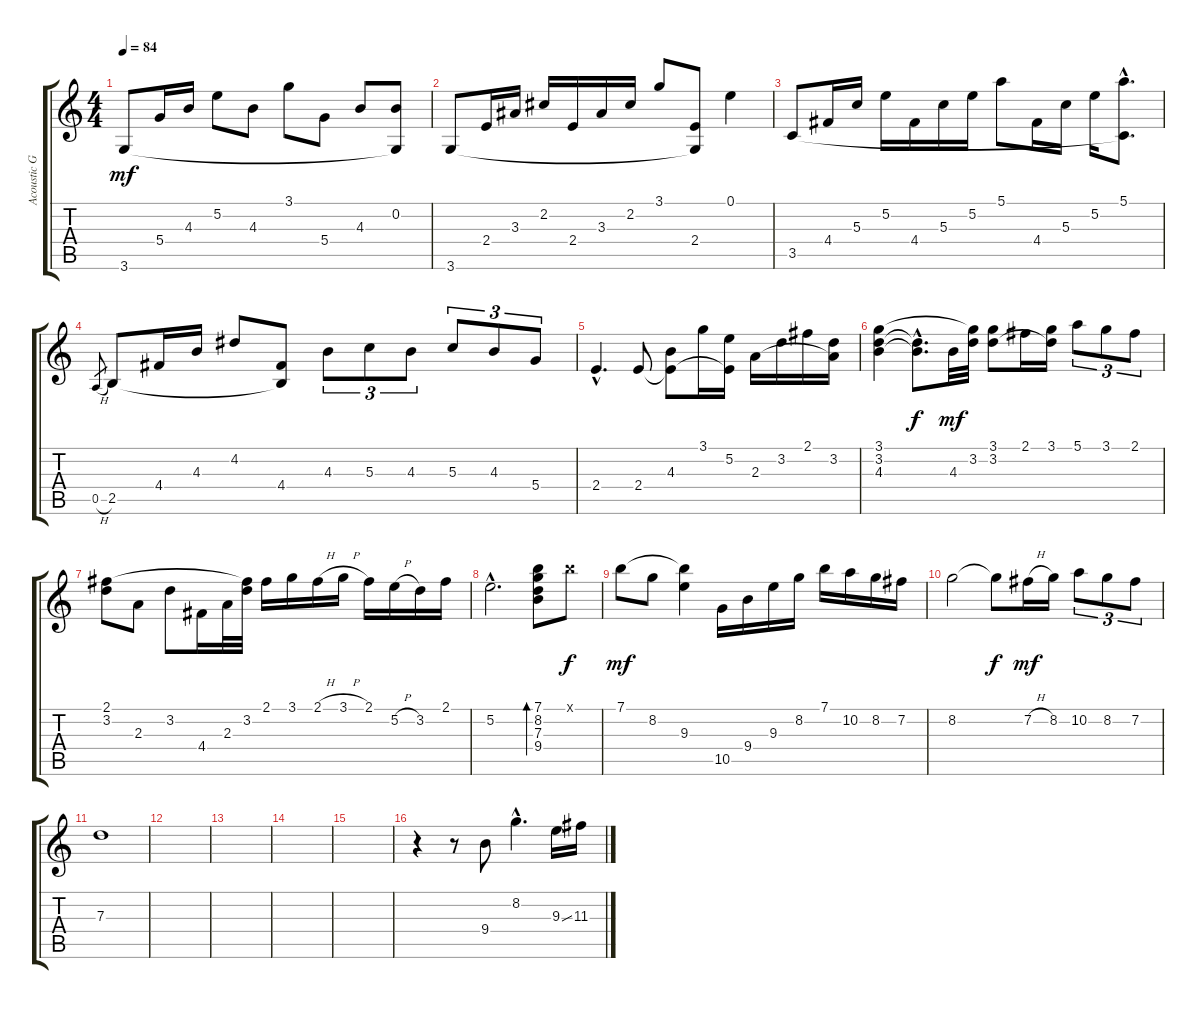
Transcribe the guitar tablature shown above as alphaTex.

\track ("Acoustic Guitar" "Acoustic G") {instrument acousticguitarnylon}
\staff {score tabs}
\tuning (E4 B3 G3 D3 A2 E2) {hide}
\ts (4 4)
\tempo 84
\clef g2
\ks c
3.6.8{dy mf} 5.4.16 4.3.16 5.2.8 4.3.8 3.1.8 5.4.8 4.3.8 (0.2 3.6{t}).8 |
3.6.8 2.4.16 3.3.16 2.2.16 2.4.16 3.3.16 2.2.16 3.1.8 (2.4 3.6{t}).8 0.1.4 |
3.5.8 4.4.16 5.3.16 5.2.16 4.4.16 5.3.16 5.2.16 5.1.8 4.4.16 5.3.16 5.2.16 (5.1{hac} 3.5{hac t}).8{d} |
0.5{h}.8{gr} 2.5.8 4.4.16 4.3.16 4.2.8 (4.4 2.5{t}).8 4.3.8{tu (3 2)} 5.3.8{tu (3 2)} 4.3.8{tu (3 2)} 5.3.8{tu (3 2)} 4.3.8{tu (3 2)} 5.4.8{tu (3 2)} |
2.4{hac}.4{d} 2.4.8 (4.3 2.4{t}).8 3.1.16 (5.2 2.4{t}).16 2.3.16 3.2.16 2.1.16 (3.2 2.3{t}).16 |
(3.1 3.2 4.3).4 (3.2{hac t} 4.3{hac t}).8{d dy f} 4.3.32{dy mf} (3.1{t} 3.2).32 (3.1 3.2).8 2.1.16 (3.1 3.2{t}).16 5.1.8{tu (3 2)} 3.1.8{tu (3 2)} 2.1.8{tu (3 2)} |
(2.1 3.2).8 2.3.8 3.2.8 4.4.16 2.3.32 (2.1{t} 3.2).32 2.1.16 3.1.16 2.1{h}.16 3.1{h}.16 2.1.16 5.2{h}.16 3.2.16 2.1.16 |
5.2{hac}.2{d} (7.1 8.2 7.3 9.4).8{bd 120} 7.1{x}.8{dy f} |
7.1.8{dy mf} 8.2.8 (7.1{t} 9.3).4 10.5.16 9.4.16 9.3.16 8.2.16 7.1.16 10.2.16 8.2.16 7.2.16 |
8.2.2 8.2{t}.8{dy f} 7.2{h}.16{dy mf} 8.2.16 10.2.8{tu (3 2)} 8.2.8{tu (3 2)} 7.2.8{tu (3 2)} |
7.3.1 |
|
|
|
|
r.4 r.8 9.4.8 8.2{hac}.4{d} 9.3{ss}.16 11.3.16
